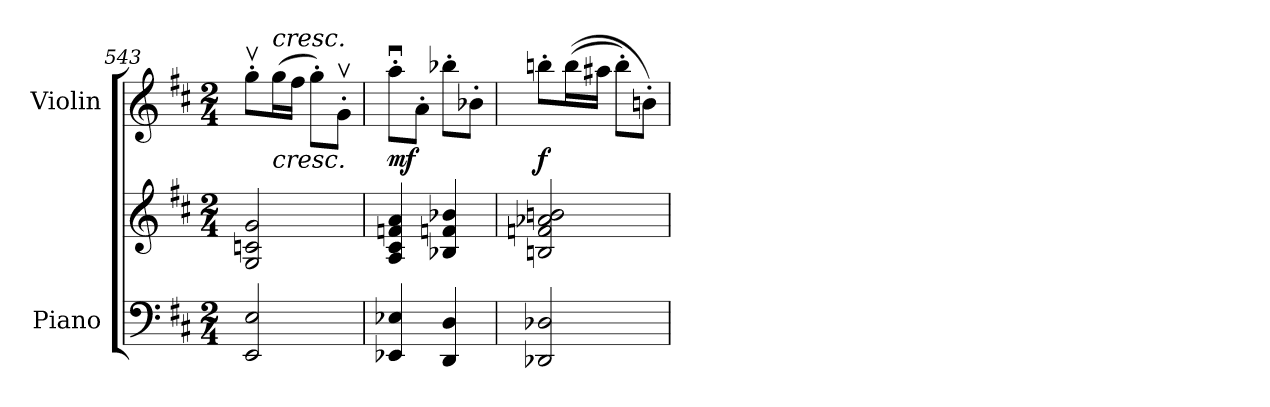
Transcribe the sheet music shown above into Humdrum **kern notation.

**kern	**kern	**kern	**dynam
*part2	*part2	*part1	*part1
*staff3	*staff2	*staff1	*staff1
*I"Piano	*	*I"Violin	*
*I'Pno.	*	*I'Vln.	*
*clefF4	*clefG2	*clefG2	*
*k[f#c#]	*k[f#c#]	*k[f#c#]	*
*M2/4	*M2/4	*M2/4	*
=543	=543	=543	=543
2EE/ 2E/	2G/ 2cn/ 2g/	8ggv'\L	.
!	!	!LO:TX:a:i:t=cresc.	!
!	!	!	!LO:HP:b
.	.	(16gg\L	<
.	.	16ff#\JJ	.
.	.	8gg'\L)	.
.	.	8gv'\J	.
=544	=544	=544	=544
!	!	!	!LO:DY:b
4EE-X/ 4E-X/	4A/ 4c#/ 4fn/ 4a/	8aau'\L	mf
.	.	8a'\J	.
4DD/ 4D/	4B-X/ 4fn/ 4b-X/	8bb-X'\L	.
.	.	8b-X'\J	.
=545	=545	=545	=545
!	!	!	!LO:DY:b
2DD-X/ 2D-X/	2Bn/ 2fn/ 2a-X/ 2bn/	8bbn'\L	f
.	.	((16bb\L	[
.	.	16aa#X\JJ	.
.	.	8bb'\L)	.
.	.	8bn'\J)	.
=	=	=	=
*-	*-	*-	*-
